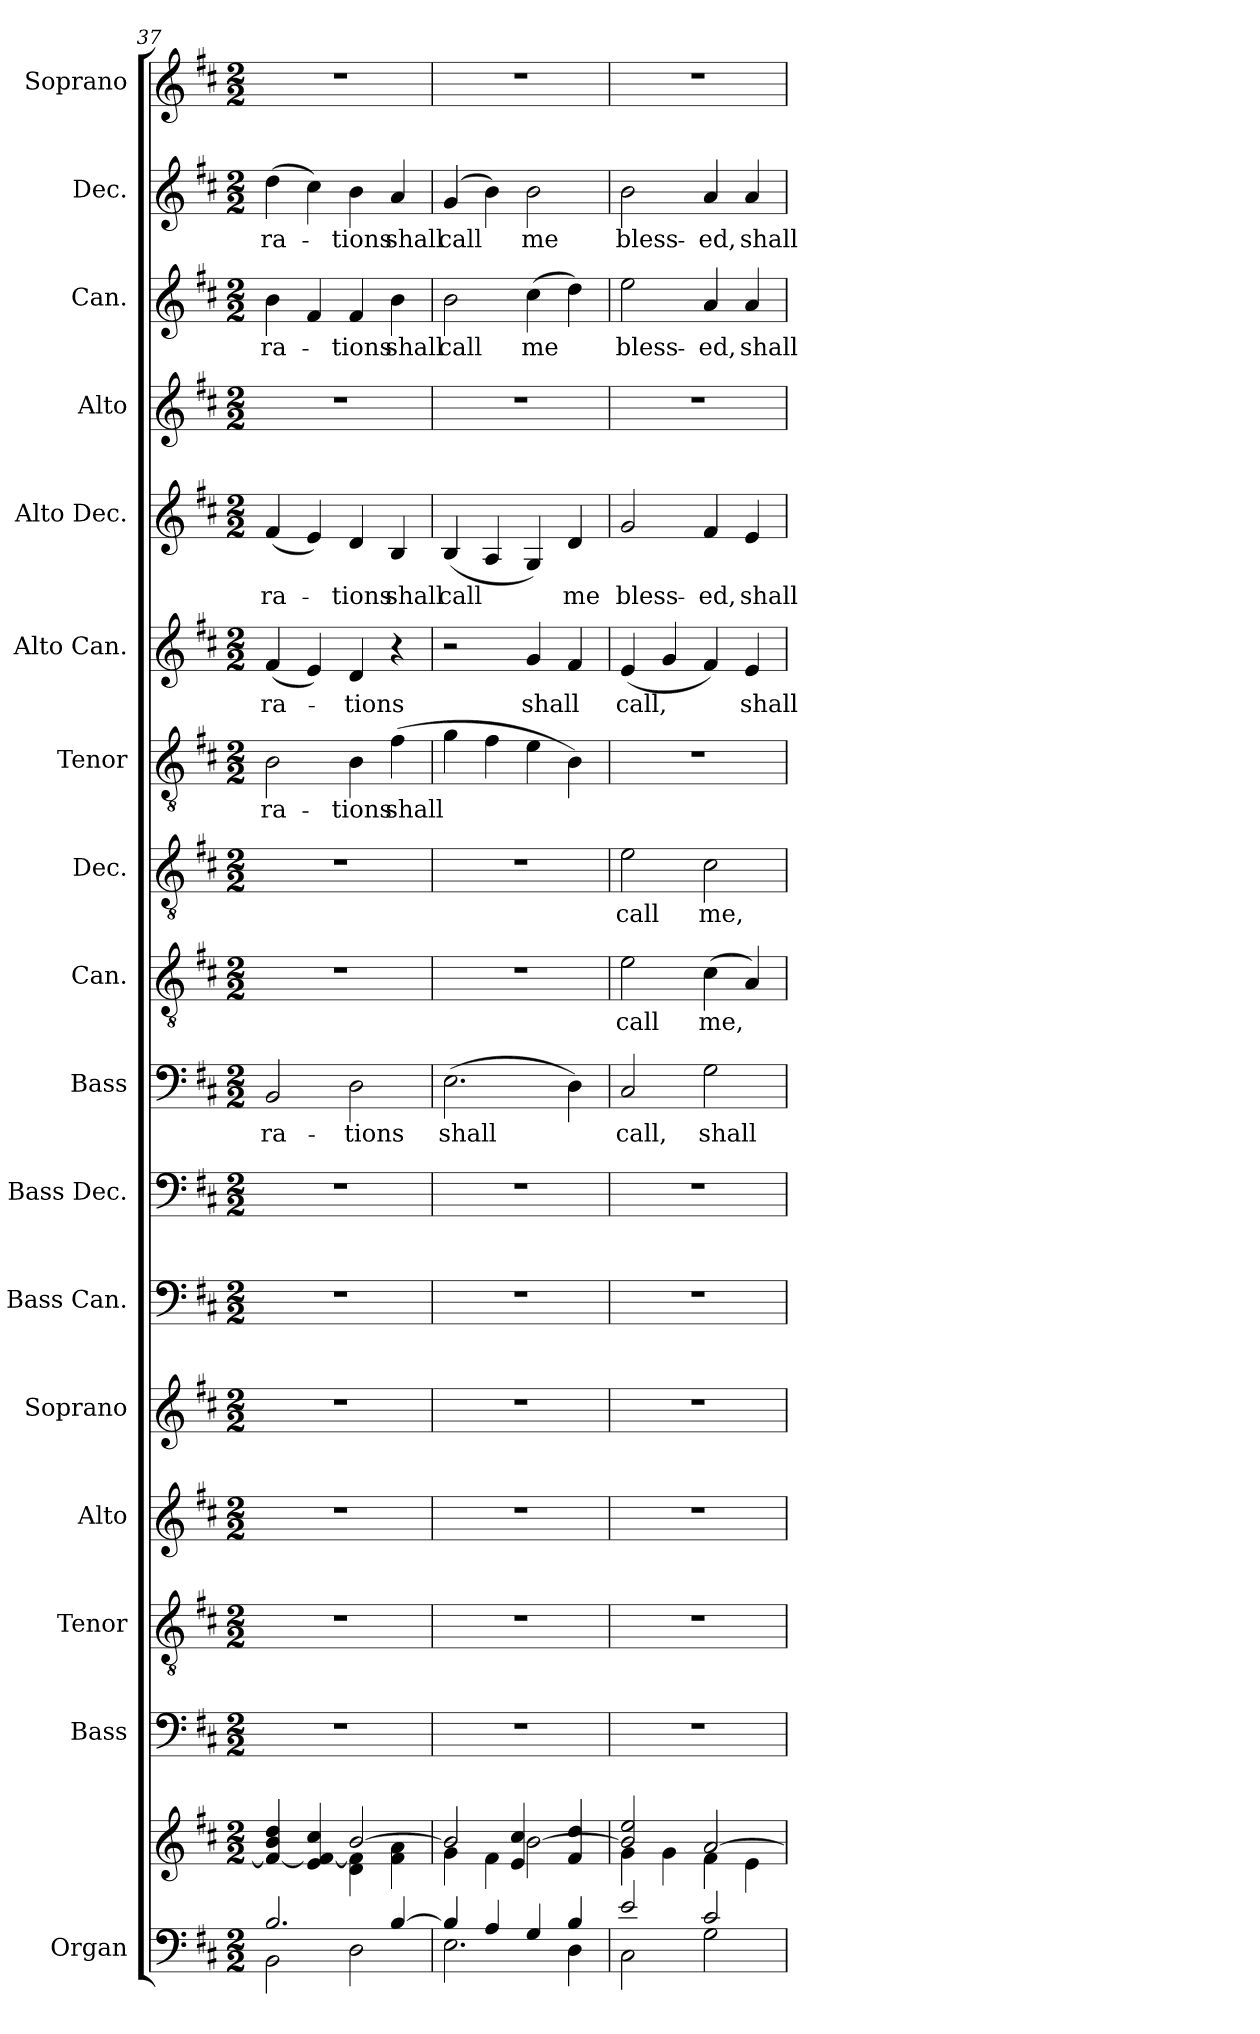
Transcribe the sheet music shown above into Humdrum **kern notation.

**kern	**kern	**kern	**kern	**kern	**kern	**kern	**kern	**kern	**text	**kern	**text	**kern	**text	**kern	**text	**kern	**text	**kern	**text	**kern	**kern	**text	**kern	**text	**kern
*part17	*part17	*part16	*part15	*part14	*part13	*part12	*part11	*part10	*part10	*part9	*part9	*part8	*part8	*part7	*part7	*part6	*part6	*part5	*part5	*part4	*part3	*part3	*part2	*part2	*part1
*staff18	*staff17	*staff16	*staff15	*staff14	*staff13	*staff12	*staff11	*staff10	*staff10	*staff9	*staff9	*staff8	*staff8	*staff7	*staff7	*staff6	*staff6	*staff5	*staff5	*staff4	*staff3	*staff3	*staff2	*staff2	*staff1
*I"Organ	*	*I"Bass	*I"Tenor	*I"Alto	*I"Soprano	*I"Bass Can.	*I"Bass Dec.	*I"Bass	*	*I"Can.	*	*I"Dec.	*	*I"Tenor	*	*I"Alto Can.	*	*I"Alto Dec.	*	*I"Alto	*I"Can.	*	*I"Dec.	*	*I"Soprano
*I'Org.	*	*I'B.	*I'T.	*I'A.	*I'S.	*I'B.   Can.	*I'Dec.	*I'B.	*	*	*	*I'Dec.	*	*I'T.	*	*I'A.   Can.	*	*I'Dec.	*	*I'A.	*	*	*I'Dec.	*	*I'S.
*clefF4	*clefG2	*clefF4	*clefGv2	*clefG2	*clefG2	*clefF4	*clefF4	*clefF4	*	*clefGv2	*	*clefGv2	*	*clefGv2	*	*clefG2	*	*clefG2	*	*clefG2	*clefG2	*	*clefG2	*	*clefG2
*	*	*	*ITrd7c12	*	*	*	*	*	*	*ITrd7c12	*	*ITrd7c12	*	*ITrd7c12	*	*	*	*	*	*	*	*	*	*	*
*k[f#c#]	*k[f#c#]	*k[f#c#]	*k[f#c#]	*k[f#c#]	*k[f#c#]	*k[f#c#]	*k[f#c#]	*k[f#c#]	*	*k[f#c#]	*	*k[f#c#]	*	*k[f#c#]	*	*k[f#c#]	*	*k[f#c#]	*	*k[f#c#]	*k[f#c#]	*	*k[f#c#]	*	*k[f#c#]
*D:	*D:	*D:	*D:	*D:	*D:	*D:	*D:	*D:	*	*D:	*	*D:	*	*D:	*	*D:	*	*D:	*	*D:	*D:	*	*D:	*	*D:
*M2/2	*M2/2	*M2/2	*M2/2	*M2/2	*M2/2	*M2/2	*M2/2	*M2/2	*	*M2/2	*	*M2/2	*	*M2/2	*	*M2/2	*	*M2/2	*	*M2/2	*M2/2	*	*M2/2	*	*M2/2
=37	=37	=37	=37	=37	=37	=37	=37	=37	=37	=37	=37	=37	=37	=37	=37	=37	=37	=37	=37	=37	=37	=37	=37	=37	=37
*^	*^	*	*	*	*	*	*	*	*	*	*	*	*	*	*	*	*	*	*	*	*	*	*	*	*
!	!	!	!	!	!	!	!	!	!	!	!LO:LY:b:color=#000000	!	!	!	!	!	!	!	!	!	!	!	!	!	!	!	!
!	!	!	!	!	!	!	!	!	!	!	!	!	!	!	!	!	!LO:LY:b:color=#000000	!	!	!	!	!	!	!	!	!	!
!	!	!	!	!	!	!	!	!	!	!	!	!	!	!	!	!	!	!	!LO:LY:b:color=#000000	!	!	!	!	!	!	!	!
!	!	!	!	!	!	!	!	!	!	!	!	!	!	!	!	!	!	!	!	!	!LO:LY:b:color=#000000	!	!	!	!	!	!
!	!	!	!	!	!	!	!	!	!	!	!	!	!	!	!	!	!	!	!	!	!	!	!	!LO:LY:b:color=#000000	!	!	!
!	!	!	!	!	!	!	!	!	!	!	!	!	!	!	!	!	!	!	!	!	!	!	!	!	!	!LO:LY:b:color=#000000	!
2.Bi/	2BBi\	4f#i/_ 4bi 4ddi	2ryy	1r	1r	1r	1r	1r	1r	2BBi/	-ra-	1r	.	1r	.	2BBi\	-ra-	(4f#i/	-ra-	(4f#i/	-ra-	1r	4bi\	-ra-	(4ddi\	-ra-	1r
.	.	4ei/ 4f#i_ 4cc#i	.	.	.	.	.	.	.	.	.	.	.	.	.	.	.	4ei/)	.	4ei/)	.	.	4f#i/	.	4cc#i\)	.	.
!	!	!	!	!	!	!	!	!	!	!	!LO:LY:b:color=#000000	!	!	!	!	!	!	!	!	!	!	!	!	!	!	!	!
!	!	!	!	!	!	!	!	!	!	!	!	!	!	!	!	!	!LO:LY:b:color=#000000	!	!	!	!	!	!	!	!	!	!
!	!	!	!	!	!	!	!	!	!	!	!	!	!	!	!	!	!	!	!LO:LY:b:color=#000000	!	!	!	!	!	!	!	!
!	!	!	!	!	!	!	!	!	!	!	!	!	!	!	!	!	!	!	!	!	!LO:LY:b:color=#000000	!	!	!	!	!	!
!	!	!	!	!	!	!	!	!	!	!	!	!	!	!	!	!	!	!	!	!	!	!	!	!LO:LY:b:color=#000000	!	!	!
!	!	!	!	!	!	!	!	!	!	!	!	!	!	!	!	!	!	!	!	!	!	!	!	!	!	!LO:LY:b:color=#000000	!
.	2Di\	[2bi/	4di\ 4f#i]	.	.	.	.	.	.	2Di\	-tions	.	.	.	.	4BBi\	-tions	4di/	-tions	4di/	-tions	.	4f#i/	-tions	4bi\	-tions	.
!	!	!	!	!	!	!	!	!	!	!	!	!	!	!	!	!	!LO:LY:b:color=#000000	!	!	!	!	!	!	!	!	!	!
!	!	!	!	!	!	!	!	!	!	!	!	!	!	!	!	!	!	!	!	!	!LO:LY:b:color=#000000	!	!	!	!	!	!
!	!	!	!	!	!	!	!	!	!	!	!	!	!	!	!	!	!	!	!	!	!	!	!	!LO:LY:b:color=#000000	!	!	!
!	!	!	!	!	!	!	!	!	!	!	!	!	!	!	!	!	!	!	!	!	!	!	!	!	!	!LO:LY:b:color=#000000	!
[4Bi/	.	.	4f#i\ 4ai	.	.	.	.	.	.	.	.	.	.	.	.	(4F#i\	shall	4r	.	4Bi/	shall	.	4bi\	shall	4ai/	shall	.
=38	=38	=38	=38	=38	=38	=38	=38	=38	=38	=38	=38	=38	=38	=38	=38	=38	=38	=38	=38	=38	=38	=38	=38	=38	=38	=38	=38
!	!	!	!	!	!	!	!	!	!	!	!LO:LY:b:color=#000000	!	!	!	!	!	!	!	!	!	!	!	!	!	!	!	!
!	!	!	!	!	!	!	!	!	!	!	!	!	!	!	!	!	!	!	!	!	!LO:LY:b:color=#000000	!	!	!	!	!	!
!	!	!	!	!	!	!	!	!	!	!	!	!	!	!	!	!	!	!	!	!	!	!	!	!LO:LY:b:color=#000000	!	!	!
!	!	!	!	!	!	!	!	!	!	!	!	!	!	!	!	!	!	!	!	!	!	!	!	!	!	!LO:LY:b:color=#000000	!
4Bi/]	2.Ei\	2bi/]	4gi\	1r	1r	1r	1r	1r	1r	(2.Ei\	shall	1r	.	1r	.	4Gi\	.	2r	.	(4Bi/	call	1r	2bi\	call	(4gi/	call	1r
4Ai/	.	.	4f#i\	.	.	.	.	.	.	.	.	.	.	.	.	4F#i\	.	.	.	4Ai/	.	.	.	.	4bi\)	.	.
!	!	!	!	!	!	!	!	!	!	!	!	!	!	!	!	!	!	!	!LO:LY:b:color=#000000	!	!	!	!	!	!	!	!
!	!	!	!	!	!	!	!	!	!	!	!	!	!	!	!	!	!	!	!	!	!	!	!	!LO:LY:b:color=#000000	!	!	!
!	!	!	!	!	!	!	!	!	!	!	!	!	!	!	!	!	!	!	!	!	!	!	!	!	!	!LO:LY:b:color=#000000	!
4Gi/	.	[2bi\	4ei/ 4cc#i	.	.	.	.	.	.	.	.	.	.	.	.	4Ei\	.	4gi/	shall	4Gi/)	.	.	(4cc#i\	me	2bi\	me	.
!	!	!	!	!	!	!	!	!	!	!	!	!	!	!	!	!	!	!	!	!	!LO:LY:b:color=#000000	!	!	!	!	!	!
4Bi/	4Di\	.	4f#i/ 4ddi	.	.	.	.	.	.	4Di\)	.	.	.	.	.	4BBi\)	.	4f#i/	.	4di/	me	.	4ddi\)	.	.	.	.
!!LO:LB:g=z
=39	=39	=39	=39	=39	=39	=39	=39	=39	=39	=39	=39	=39	=39	=39	=39	=39	=39	=39	=39	=39	=39	=39	=39	=39	=39	=39	=39
!	!	!	!	!	!	!	!	!	!	!	!LO:LY:b:color=#000000	!	!	!	!	!	!	!	!	!	!	!	!	!	!	!	!
!	!	!	!	!	!	!	!	!	!	!	!	!	!LO:LY:b:color=#000000	!	!	!	!	!	!	!	!	!	!	!	!	!	!
!	!	!	!	!	!	!	!	!	!	!	!	!	!	!	!LO:LY:b:color=#000000	!	!	!	!	!	!	!	!	!	!	!	!
!	!	!	!	!	!	!	!	!	!	!	!	!	!	!	!	!	!	!	!LO:LY:b:color=#000000	!	!	!	!	!	!	!	!
!	!	!	!	!	!	!	!	!	!	!	!	!	!	!	!	!	!	!	!	!	!LO:LY:b:color=#000000	!	!	!	!	!	!
!	!	!	!	!	!	!	!	!	!	!	!	!	!	!	!	!	!	!	!	!	!	!	!	!LO:LY:b:color=#000000	!	!	!
!	!	!	!	!	!	!	!	!	!	!	!	!	!	!	!	!	!	!	!	!	!	!	!	!	!	!LO:LY:b:color=#000000	!
2ei/	2C#i\	2bi/] 2eei	4gi\	1r	1r	1r	1r	1r	1r	2C#i/	call,	2Ei\	call	2Ei\	call	1r	.	(4ei/	call,	2gi/	bless-	1r	2eei\	bless-	2bi\	bless-	1r
.	.	.	4gi\	.	.	.	.	.	.	.	.	.	.	.	.	.	.	4gi/	.	.	.	.	.	.	.	.	.
!	!	!	!	!	!	!	!	!	!	!	!LO:LY:b:color=#000000	!	!	!	!	!	!	!	!	!	!	!	!	!	!	!	!
!	!	!	!	!	!	!	!	!	!	!	!	!	!LO:LY:b:color=#000000	!	!	!	!	!	!	!	!	!	!	!	!	!	!
!	!	!	!	!	!	!	!	!	!	!	!	!	!	!	!LO:LY:b:color=#000000	!	!	!	!	!	!	!	!	!	!	!	!
!	!	!	!	!	!	!	!	!	!	!	!	!	!	!	!	!	!	!	!	!	!LO:LY:b:color=#000000	!	!	!	!	!	!
!	!	!	!	!	!	!	!	!	!	!	!	!	!	!	!	!	!	!	!	!	!	!	!	!LO:LY:b:color=#000000	!	!	!
!	!	!	!	!	!	!	!	!	!	!	!	!	!	!	!	!	!	!	!	!	!	!	!	!	!	!LO:LY:b:color=#000000	!
2c#i/	2Gi\	[2ai/	4f#i\	.	.	.	.	.	.	2Gi\	shall	(4C#i\	me,	2C#i\	me,	.	.	4f#i/)	.	4f#i/	-ed,	.	4ai/	-ed,	4ai/	-ed,	.
!	!	!	!	!	!	!	!	!	!	!	!	!	!	!	!	!	!	!	!LO:LY:b:color=#000000	!	!	!	!	!	!	!	!
!	!	!	!	!	!	!	!	!	!	!	!	!	!	!	!	!	!	!	!	!	!LO:LY:b:color=#000000	!	!	!	!	!	!
!	!	!	!	!	!	!	!	!	!	!	!	!	!	!	!	!	!	!	!	!	!	!	!	!LO:LY:b:color=#000000	!	!	!
!	!	!	!	!	!	!	!	!	!	!	!	!	!	!	!	!	!	!	!	!	!	!	!	!	!	!LO:LY:b:color=#000000	!
.	.	.	4ei\	.	.	.	.	.	.	.	.	4AAi/)	.	.	.	.	.	4ei/	shall	4ei/	shall	.	4ai/	shall	4ai/	shall	.
*v	*v	*	*	*	*	*	*	*	*	*	*	*	*	*	*	*	*	*	*	*	*	*	*	*	*	*	*
*	*v	*v	*	*	*	*	*	*	*	*	*	*	*	*	*	*	*	*	*	*	*	*	*	*	*	*
=	=	=	=	=	=	=	=	=	=	=	=	=	=	=	=	=	=	=	=	=	=	=	=	=	=
*-	*-	*-	*-	*-	*-	*-	*-	*-	*-	*-	*-	*-	*-	*-	*-	*-	*-	*-	*-	*-	*-	*-	*-	*-	*-
